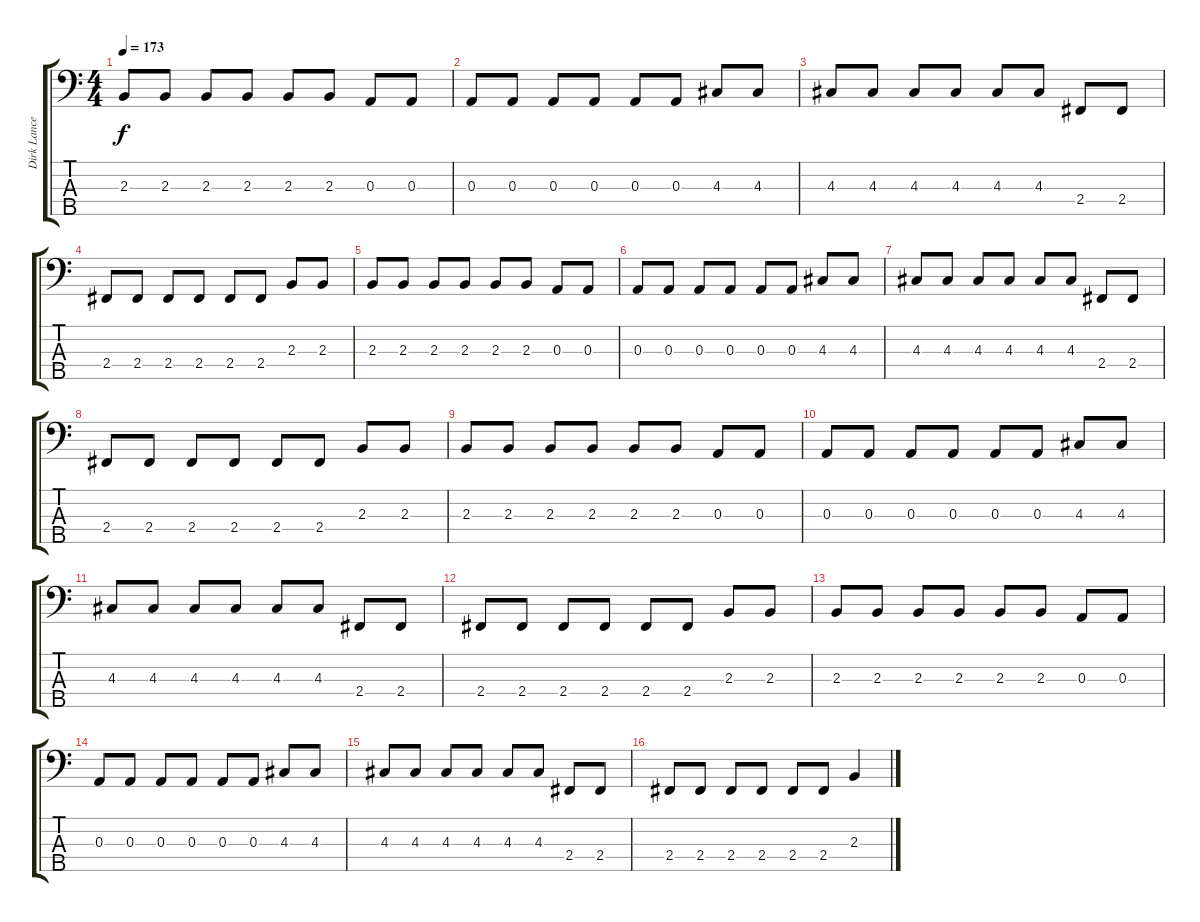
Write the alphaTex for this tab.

\track ("Dirk Lance-Bass" "Dirk Lance") {instrument electricbassfinger}
\staff {score tabs}
\tuning (G2 D2 A1 E1 B0) {hide}
\ts (4 4)
\tempo 173
\clef f4
\ks c
2.3.8{dy f} 2.3.8 2.3.8 2.3.8 2.3.8 2.3.8 0.3.8 0.3.8 |
0.3.8 0.3.8 0.3.8 0.3.8 0.3.8 0.3.8 4.3.8 4.3.8 |
4.3.8 4.3.8 4.3.8 4.3.8 4.3.8 4.3.8 2.4.8 2.4.8 |
2.4.8 2.4.8 2.4.8 2.4.8 2.4.8 2.4.8 2.3.8 2.3.8 |
2.3.8 2.3.8 2.3.8 2.3.8 2.3.8 2.3.8 0.3.8 0.3.8 |
0.3.8 0.3.8 0.3.8 0.3.8 0.3.8 0.3.8 4.3.8 4.3.8 |
4.3.8 4.3.8 4.3.8 4.3.8 4.3.8 4.3.8 2.4.8 2.4.8 |
2.4.8 2.4.8 2.4.8 2.4.8 2.4.8 2.4.8 2.3.8 2.3.8 |
2.3.8 2.3.8 2.3.8 2.3.8 2.3.8 2.3.8 0.3.8 0.3.8 |
0.3.8 0.3.8 0.3.8 0.3.8 0.3.8 0.3.8 4.3.8 4.3.8 |
4.3.8 4.3.8 4.3.8 4.3.8 4.3.8 4.3.8 2.4.8 2.4.8 |
2.4.8 2.4.8 2.4.8 2.4.8 2.4.8 2.4.8 2.3.8 2.3.8 |
2.3.8 2.3.8 2.3.8 2.3.8 2.3.8 2.3.8 0.3.8 0.3.8 |
0.3.8 0.3.8 0.3.8 0.3.8 0.3.8 0.3.8 4.3.8 4.3.8 |
4.3.8 4.3.8 4.3.8 4.3.8 4.3.8 4.3.8 2.4.8 2.4.8 |
2.4.8 2.4.8 2.4.8 2.4.8 2.4.8 2.4.8 2.3.4
